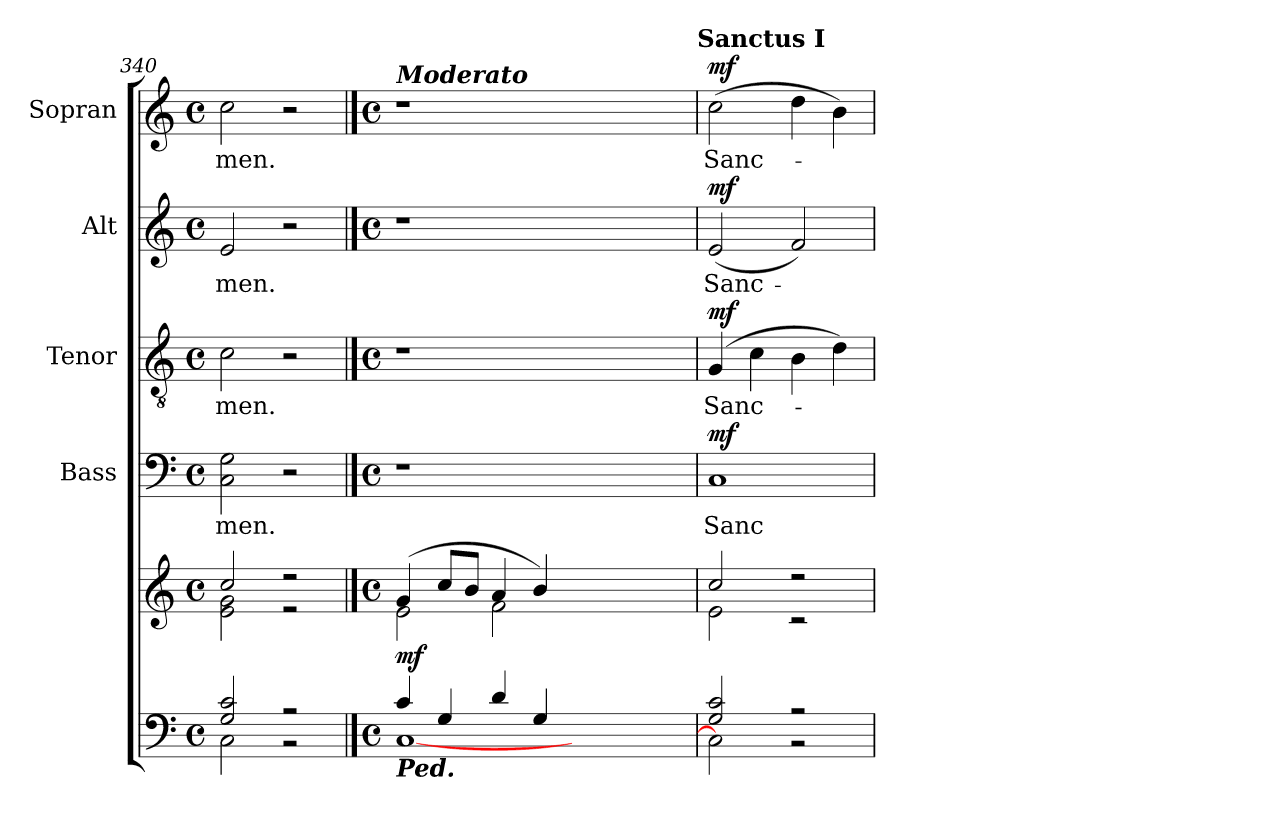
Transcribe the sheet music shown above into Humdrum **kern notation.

**kern	**kern	**dynam	**kern	**text	**dynam	**kern	**text	**dynam	**kern	**text	**dynam	**kern	**text	**dynam
*part5	*part5	*part5	*part4	*part4	*part4	*part3	*part3	*part3	*part2	*part2	*part2	*part1	*part1	*part1
*staff6	*staff5	*staff5/6	*staff4	*staff4	*staff4	*staff3	*staff3	*staff3	*staff2	*staff2	*staff2	*staff1	*staff1	*staff1
*	*	*	*I"Bass	*	*	*I"Tenor	*	*	*I"Alt	*	*	*I"Sopran	*	*
*	*	*	*I'B.	*	*	*I'T.	*	*	*I'A.	*	*	*I'S.	*	*
*clefF4	*clefG2	*	*clefF4	*	*	*clefGv2	*	*	*clefG2	*	*	*clefG2	*	*
*k[]	*k[]	*	*k[]	*	*	*k[]	*	*	*k[]	*	*	*k[]	*	*
*C:	*C:	*	*C:	*	*	*C:	*	*	*C:	*	*	*C:	*	*
*M4/4	*M4/4	*	*M4/4	*	*	*M4/4	*	*	*M4/4	*	*	*M4/4	*	*
*met(c)	*met(c)	*	*met(c)	*	*	*met(c)	*	*	*met(c)	*	*	*met(c)	*	*
=340	=340	=340	=340	=340	=340	=340	=340	=340	=340	=340	=340	=340	=340	=340
*^	*^	*	*	*	*	*	*	*	*	*	*	*	*	*
!	!	!	!	!	!	!LO:LY:b	!	!	!LO:LY:b	!	!	!LO:LY:b	!	!	!LO:LY:b	!
2G/ 2c/	2C\	2cc/	2e\ 2g\	.	2C\ 2G\	-men.	.	2c\	-men.	.	2e/	-men.	.	2cc\	-men.	.
2r	2r	2r	2r	.	2r	.	.	2r	.	.	2r	.	.	2r	.	.
!!LO:LB:g=z
==341	==341	==341	==341	==341	==341	==341	==341	==341	==341	==341	==341	==341	==341	==341	==341	==341
*M4/4	*	*M4/4	*	*	*M4/4	*	*	*M4/4	*	*	*M4/4	*	*	*M4/4	*	*
*met(c)	*	*met(c)	*	*	*met(c)	*	*	*met(c)	*	*	*met(c)	*	*	*met(c)	*	*
!	!	!	!	!	!	!	!	!	!	!	!	!	!	!LO:TX:a:Bi:t=Moderato	!	!
!LO:TX:b:Bi:t=Ped.	!	!	!	!	!	!	!	!	!	!	!	!	!	!	!	!
!	!	!	!	!LO:DY:b	!	!	!	!	!	!	!	!	!	!	!	!
4c/	[<1C	(4g/	2e\	mf	1r	.	.	1r	.	.	1r	.	.	1r	.	.
4G/	.	8cc/L	.	.	.	.	.	.	.	.	.	.	.	.	.	.
.	.	8b/J	.	.	.	.	.	.	.	.	.	.	.	.	.	.
4d/	.	4a/	2f\	.	.	.	.	.	.	.	.	.	.	.	.	.
4G/	.	4b/)	.	.	.	.	.	.	.	.	.	.	.	.	.	.
1.ryy	1.ryy	1.ryy	1.ryy	.	1.ryy	.	.	1.ryy	.	.	1.ryy	.	.	1.ryy	.	.
!	!	!	!	!	!	!	!	!	!	!	!	!	!	!LO:TX:a:B:t=Sanctus I	!	!
=342	=342	=342	=342	=342	=342	=342	=342	=342	=342	=342	=342	=342	=342	=342	=342	=342
!	!	!	!	!	!	!LO:LY:b	!LO:DY:a	!	!LO:LY:b	!LO:DY:a	!	!LO:LY:b	!LO:DY:a	!	!LO:LY:b	!LO:DY:a
2G/ 2c/	2C\]	2cc/	2e\	.	1C	Sanc-	mf	(4G/	Sanc-	mf	(<2e/	Sanc-	mf	(>2cc\	Sanc-	mf
.	.	.	.	.	.	.	.	4c\	.	.	.	.	.	.	.	.
2r	2r	2r	2r	.	.	.	.	4B\	.	.	2f/)	.	.	4dd\	.	.
.	.	.	.	.	.	.	.	4d\)	.	.	.	.	.	4b\)	.	.
*v	*v	*	*	*	*	*	*	*	*	*	*	*	*	*	*	*
*	*v	*v	*	*	*	*	*	*	*	*	*	*	*	*	*
=	=	=	=	=	=	=	=	=	=	=	=	=	=	=
*-	*-	*-	*-	*-	*-	*-	*-	*-	*-	*-	*-	*-	*-	*-
